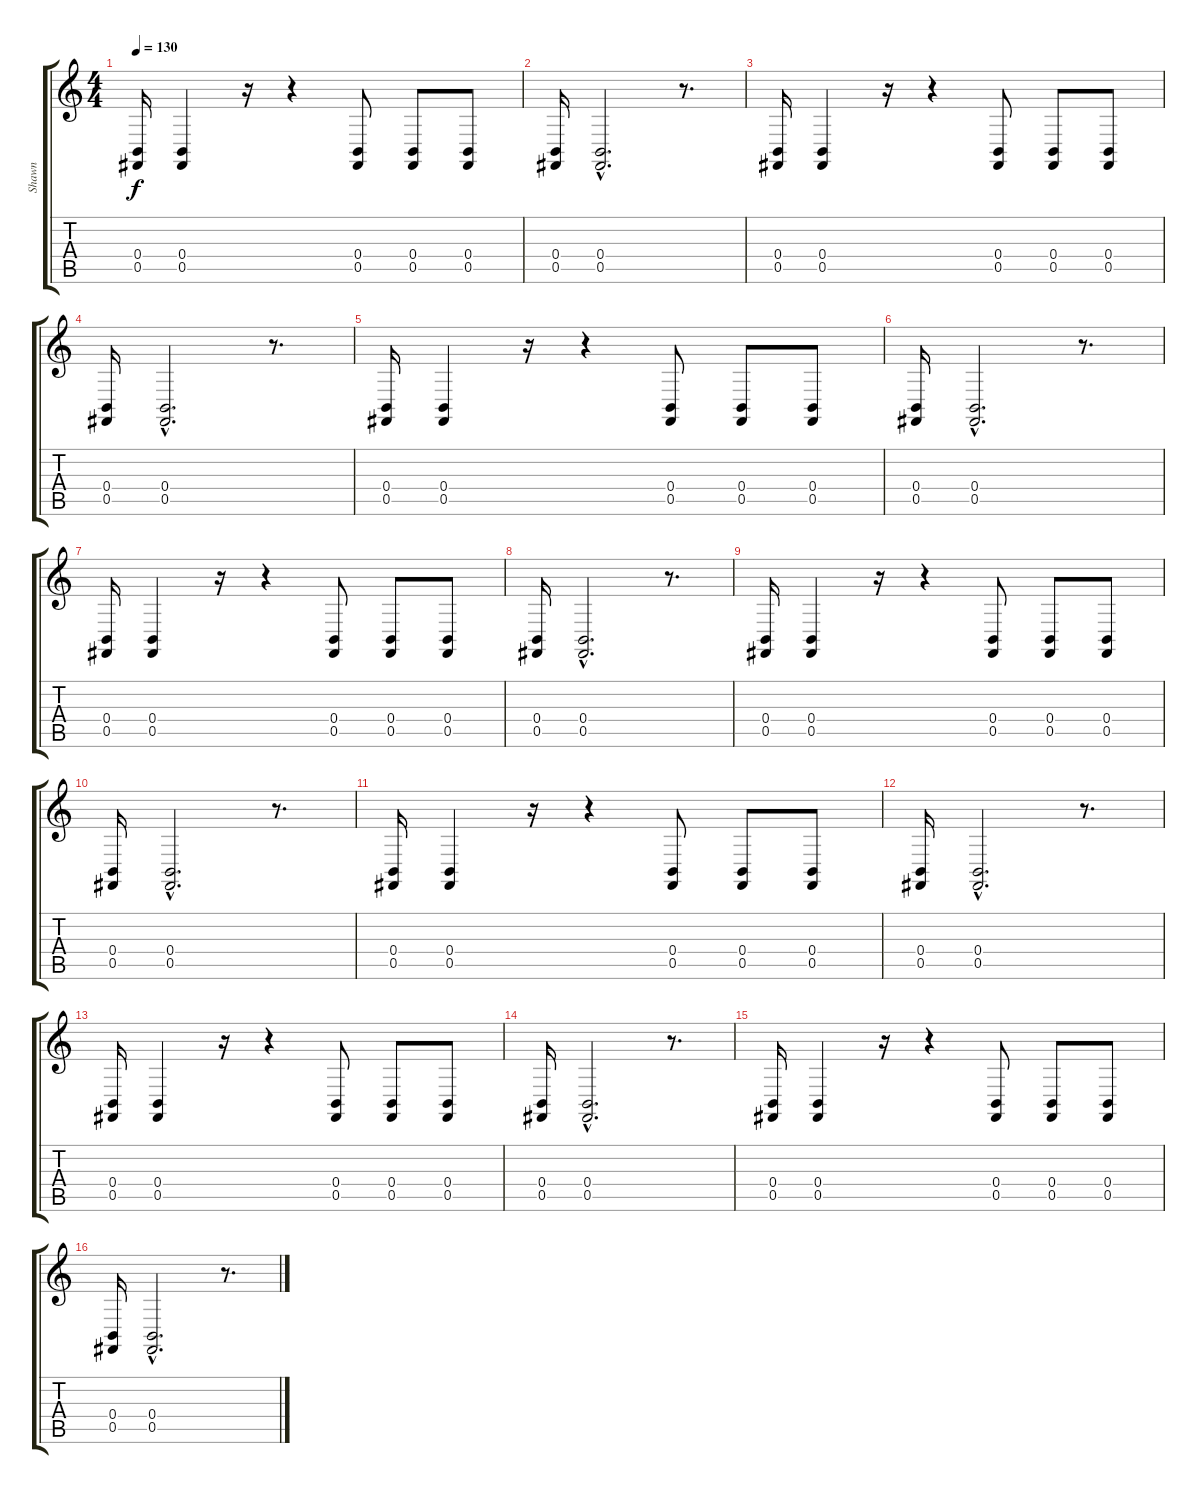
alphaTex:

\track ("Shawn" "Shawn") {instrument melodictom}
\staff {score tabs}
\tuning (Db4 Ab3 E3 B2 Gb2 B1) {hide}
\ts (4 4)
\tempo 130
\clef g2
\ks c
(0.4 0.5).16{dy f} (0.4 0.5).4 r.16 r.4 (0.4 0.5).8 (0.4 0.5).8 (0.4 0.5).8 |
(0.4 0.5).16 (0.4{hac} 0.5{hac}).2{d} r.8{d} |
(0.4 0.5).16 (0.4 0.5).4 r.16 r.4 (0.4 0.5).8 (0.4 0.5).8 (0.4 0.5).8 |
(0.4 0.5).16 (0.4{hac} 0.5{hac}).2{d} r.8{d} |
(0.4 0.5).16 (0.4 0.5).4 r.16 r.4 (0.4 0.5).8 (0.4 0.5).8 (0.4 0.5).8 |
(0.4 0.5).16 (0.4{hac} 0.5{hac}).2{d} r.8{d} |
(0.4 0.5).16 (0.4 0.5).4 r.16 r.4 (0.4 0.5).8 (0.4 0.5).8 (0.4 0.5).8 |
(0.4 0.5).16 (0.4{hac} 0.5{hac}).2{d} r.8{d} |
(0.4 0.5).16 (0.4 0.5).4 r.16 r.4 (0.4 0.5).8 (0.4 0.5).8 (0.4 0.5).8 |
(0.4 0.5).16 (0.4{hac} 0.5{hac}).2{d} r.8{d} |
(0.4 0.5).16 (0.4 0.5).4 r.16 r.4 (0.4 0.5).8 (0.4 0.5).8 (0.4 0.5).8 |
(0.4 0.5).16 (0.4{hac} 0.5{hac}).2{d} r.8{d} |
(0.4 0.5).16 (0.4 0.5).4 r.16 r.4 (0.4 0.5).8 (0.4 0.5).8 (0.4 0.5).8 |
(0.4 0.5).16 (0.4{hac} 0.5{hac}).2{d} r.8{d} |
(0.4 0.5).16 (0.4 0.5).4 r.16 r.4 (0.4 0.5).8 (0.4 0.5).8 (0.4 0.5).8 |
(0.4 0.5).16 (0.4{hac} 0.5{hac}).2{d} r.8{d}
